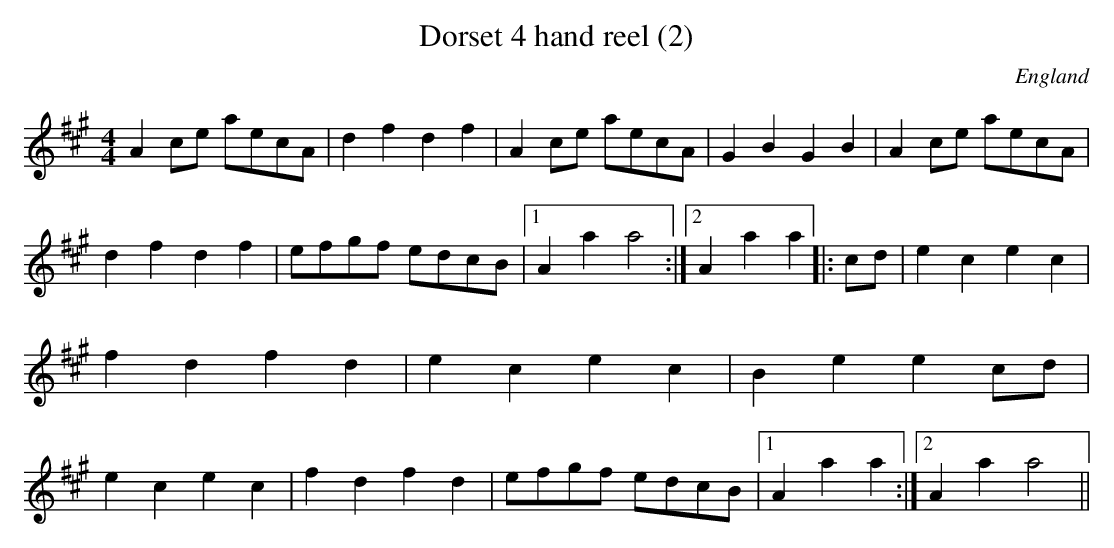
X:1
T:Dorset 4 hand reel (2)
M:4/4
O:England
K:A major
A2ce aecA|d2f2 d2f2|A2ce aecA|G2B2 G2B2|\
A2ce aecA|d2f2 d2f2|efgf edcB\
|1 A2a2 a4 :|2 A2a2 a2 |:\
cd|\
e2c2 e2c2|f2d2 f2d2|e2c2 e2c2|B2e2 e2cd|\
e2c2 e2c2|f2d2 f2d2|efgf edcB\
|1 A2a2 a2:|2 A2a2 a4||
